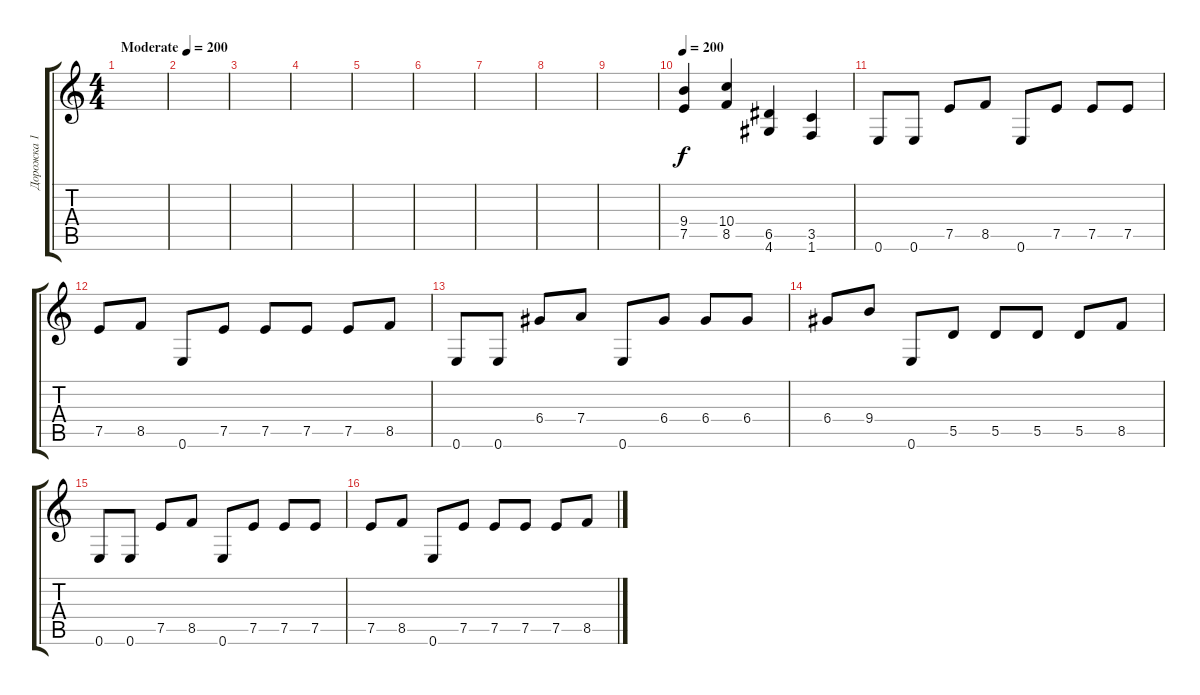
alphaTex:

\track ("Дорожка 1" "Дорожка 1") {instrument distortionguitar}
\staff {score tabs}
\tuning (E4 B3 G3 D3 A2 E2) {hide}
\ts (4 4)
\tempo (200 "Moderate")
\tempo 150
\tempo (200 "Moderate")
\clef g2
\ks c
|
|
|
|
|
|
|
|
|
\tempo 200
(9.4 7.5).4 (10.4 8.5).4 (6.5 4.6).4 (3.5 1.6).4 |
0.6.8 0.6.8 7.5.8 8.5.8 0.6.8 7.5.8 7.5.8 7.5.8 |
7.5.8 8.5.8 0.6.8 7.5.8 7.5.8 7.5.8 7.5.8 8.5.8 |
0.6.8 0.6.8 6.4.8 7.4.8 0.6.8 6.4.8 6.4.8 6.4.8 |
6.4.8 9.4.8 0.6.8 5.5.8 5.5.8 5.5.8 5.5.8 8.5.8 |
0.6.8 0.6.8 7.5.8 8.5.8 0.6.8 7.5.8 7.5.8 7.5.8 |
7.5.8 8.5.8 0.6.8 7.5.8 7.5.8 7.5.8 7.5.8 8.5.8
